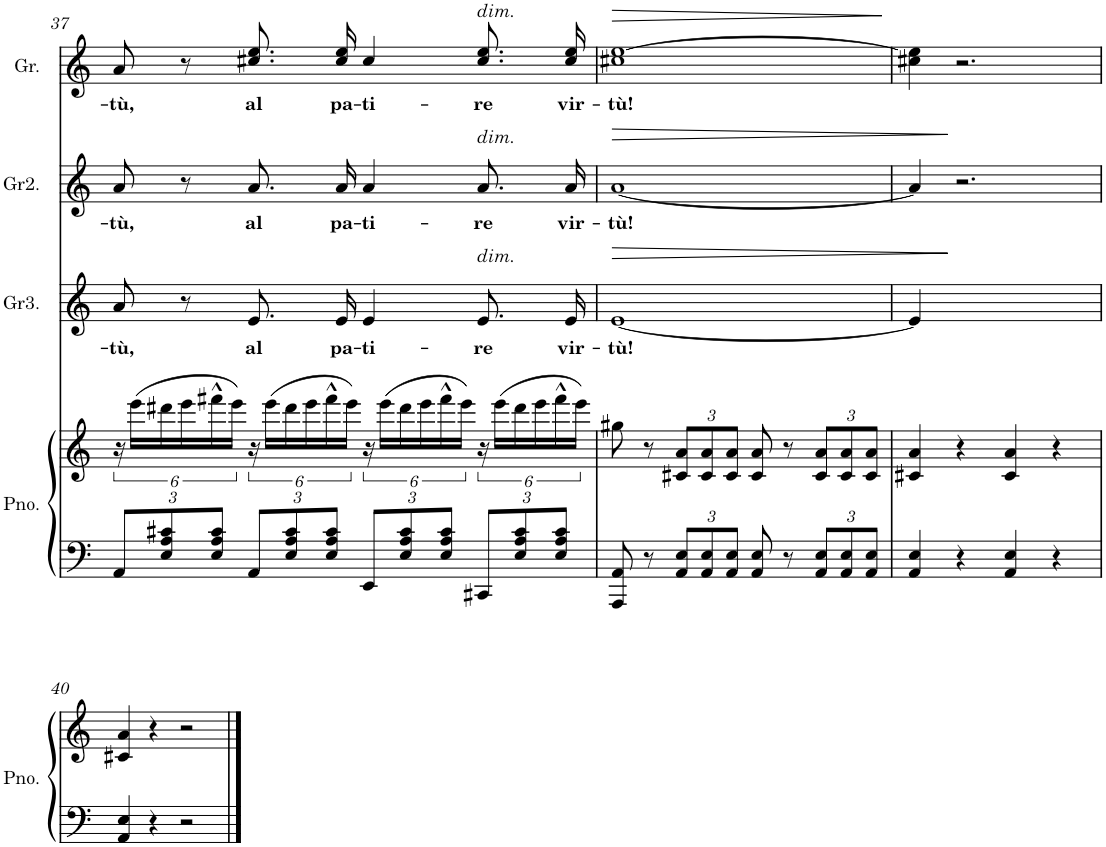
**kern	**kern	**kern	**text	**dynam	**kern	**text	**dynam	**kern	**text	**dynam
*part4	*part4	*part3	*part3	*part3	*part2	*part2	*part2	*part1	*part1	*part1
*staff5	*staff4	*staff3	*staff3	*staff3	*staff2	*staff2	*staff2	*staff1	*staff1	*staff1
*I"Piano	*	*I"Gralla3	*	*	*I"Gralla2	*	*	*I"Gralles	*	*
*I'Pno.	*	*I'Gr3.	*	*	*I'Gr2.	*	*	*I'Gr.	*	*
!!LO:PB:g=z
*clefF4	*clefG2	*clefG2	*	*	*clefG2	*	*	*clefG2	*	*
*k[]	*k[]	*k[]	*	*	*k[]	*	*	*k[]	*	*
*M4/4	*M4/4	*M4/4	*	*	*M4/4	*	*	*M4/4	*	*
*Xbrackettup	*	*	*	*	*	*	*	*	*	*
=37	=37	=37	=37	=37	=37	=37	=37	=37	=37	=37
!	!	!	!LO:LY:b	!	!	!LO:LY:b	!	!	!LO:LY:b	!
12AA/L	24r	8a/	-tù,	.	8a/	-tù,	.	8a/	-tù,	.
.	(24eee\LL	.	.	.	.	.	.	.	.	.
12E/ 12A/ 12c#X/	24ddd#X\	.	.	.	.	.	.	.	.	.
.	24eee\	8r	.	.	8r	.	.	8r	.	.
12E/ 12A/ 12c#/J	24fff#X^^\	.	.	.	.	.	.	.	.	.
.	24eee\JJ)	.	.	.	.	.	.	.	.	.
!	!	!	!LO:LY:b	!	!	!LO:LY:b	!	!	!LO:LY:b	!
12AA/L	24r	8.e/L	al	.	8.a/L	al	.	8.cc#X\ 8.ee\L	al	.
.	(24eee\LL	.	.	.	.	.	.	.	.	.
12E/ 12A/ 12c#/	24ddd#\	.	.	.	.	.	.	.	.	.
.	24eee\	.	.	.	.	.	.	.	.	.
12E/ 12A/ 12c#/J	24fff#^^\	.	.	.	.	.	.	.	.	.
!	!	!	!LO:LY:b	!	!	!LO:LY:b	!	!	!LO:LY:b	!
.	.	16e/Jk	pa-	.	16a/Jk	pa-	.	16cc#\ 16ee\Jk	pa-	.
.	24eee\JJ)	.	.	.	.	.	.	.	.	.
!	!	!	!LO:LY:b	!	!	!LO:LY:b	!	!	!LO:LY:b	!
12EE/L	24r	4e/	-ti-	.	4a/	-ti-	.	4cc#/	-ti-	.
.	(24eee\LL	.	.	.	.	.	.	.	.	.
12E/ 12A/ 12c#/	24ddd#\	.	.	.	.	.	.	.	.	.
.	24eee\	.	.	.	.	.	.	.	.	.
12E/ 12A/ 12c#/J	24fff#^^\	.	.	.	.	.	.	.	.	.
.	24eee\JJ)	.	.	.	.	.	.	.	.	.
!	!	!	!	!	!	!	!	!LO:TX:a:i:t=dim.	!	!
!	!	!	!	!	!LO:TX:a:i:t=dim.	!	!	!	!	!
!	!	!LO:TX:a:i:t=dim.	!	!	!	!	!	!	!	!
!	!	!	!LO:LY:b	!	!	!LO:LY:b	!	!	!LO:LY:b	!
12CC#X/L	24r	8.e/L	-re	.	8.a/L	-re	.	8.cc#\ 8.ee\L	-re	.
.	(24eee\LL	.	.	.	.	.	.	.	.	.
12E/ 12A/ 12c#/	24ddd#\	.	.	.	.	.	.	.	.	.
.	24eee\	.	.	.	.	.	.	.	.	.
12E/ 12A/ 12c#/J	24fff#^^\	.	.	.	.	.	.	.	.	.
!	!	!	!LO:LY:b	!	!	!LO:LY:b	!	!	!LO:LY:b	!
.	.	16e/Jk	vir-	.	16a/Jk	vir-	.	16cc#\ 16ee\Jk	vir-	.
.	24eee\JJ)	.	.	.	.	.	.	.	.	.
=38	=38	=38	=38	=38	=38	=38	=38	=38	=38	=38
!	!	!	!LO:LY:b	!LO:HP:b	!	!LO:LY:b	!LO:HP:b	!	!LO:LY:b	!LO:HP:b
8AAA/ 8AA/	8gg#X\	[1e	-tù!	>	[1a	-tù!	>	1cc#X [1ee	-tù!	>
8r	8r	.	.	.	.	.	.	.	.	.
*	*Xbrackettup	*	*	*	*	*	*	*	*	*
12AA/ 12E/L	12c#X/ 12a/L	.	.	.	.	.	.	.	.	.
12AA/ 12E/	12c#/ 12a/	.	.	.	.	.	.	.	.	.
12AA/ 12E/J	12c#/ 12a/J	.	.	.	.	.	.	.	.	.
8AA/ 8E/	8c#/ 8a/	.	.	.	.	.	.	.	.	.
8r	8r	.	.	.	.	.	.	.	.	.
12AA/ 12E/L	12c#/ 12a/L	.	.	.	.	.	.	.	.	.
12AA/ 12E/	12c#/ 12a/	.	.	.	.	.	.	.	.	.
12AA/ 12E/J	12c#/ 12a/J	.	.	.	.	.	.	.	.	.
.	.	.	.	.	.	.	.	.	.	]
=39	=39	=39	=39	=39	=39	=39	=39	=39	=39	=39
4AA/ 4E/	4c#X/ 4a/	4e/]	.	.	4a/]	.	.	4cc#X\ 4ee\]	.	.
4r	4r	2.ryy	.	]	2.r	.	]	2.r	.	.
4AA/ 4E/	4c#/ 4a/	.	.	.	.	.	.	.	.	.
4r	4r	.	.	.	.	.	.	.	.	.
!!LO:LB:g=z
=40	=40	=40	=40	=40	=40	=40	=40	=40	=40	=40
4AA/ 4E/	4c#X/ 4a/	1r	.	.	1r	.	.	1r	.	.
4r	4r	.	.	.	.	.	.	.	.	.
2r	2r	.	.	.	.	.	.	.	.	.
==	==	==	==	==	==	==	==	==	==	==
*-	*-	*-	*-	*-	*-	*-	*-	*-	*-	*-
